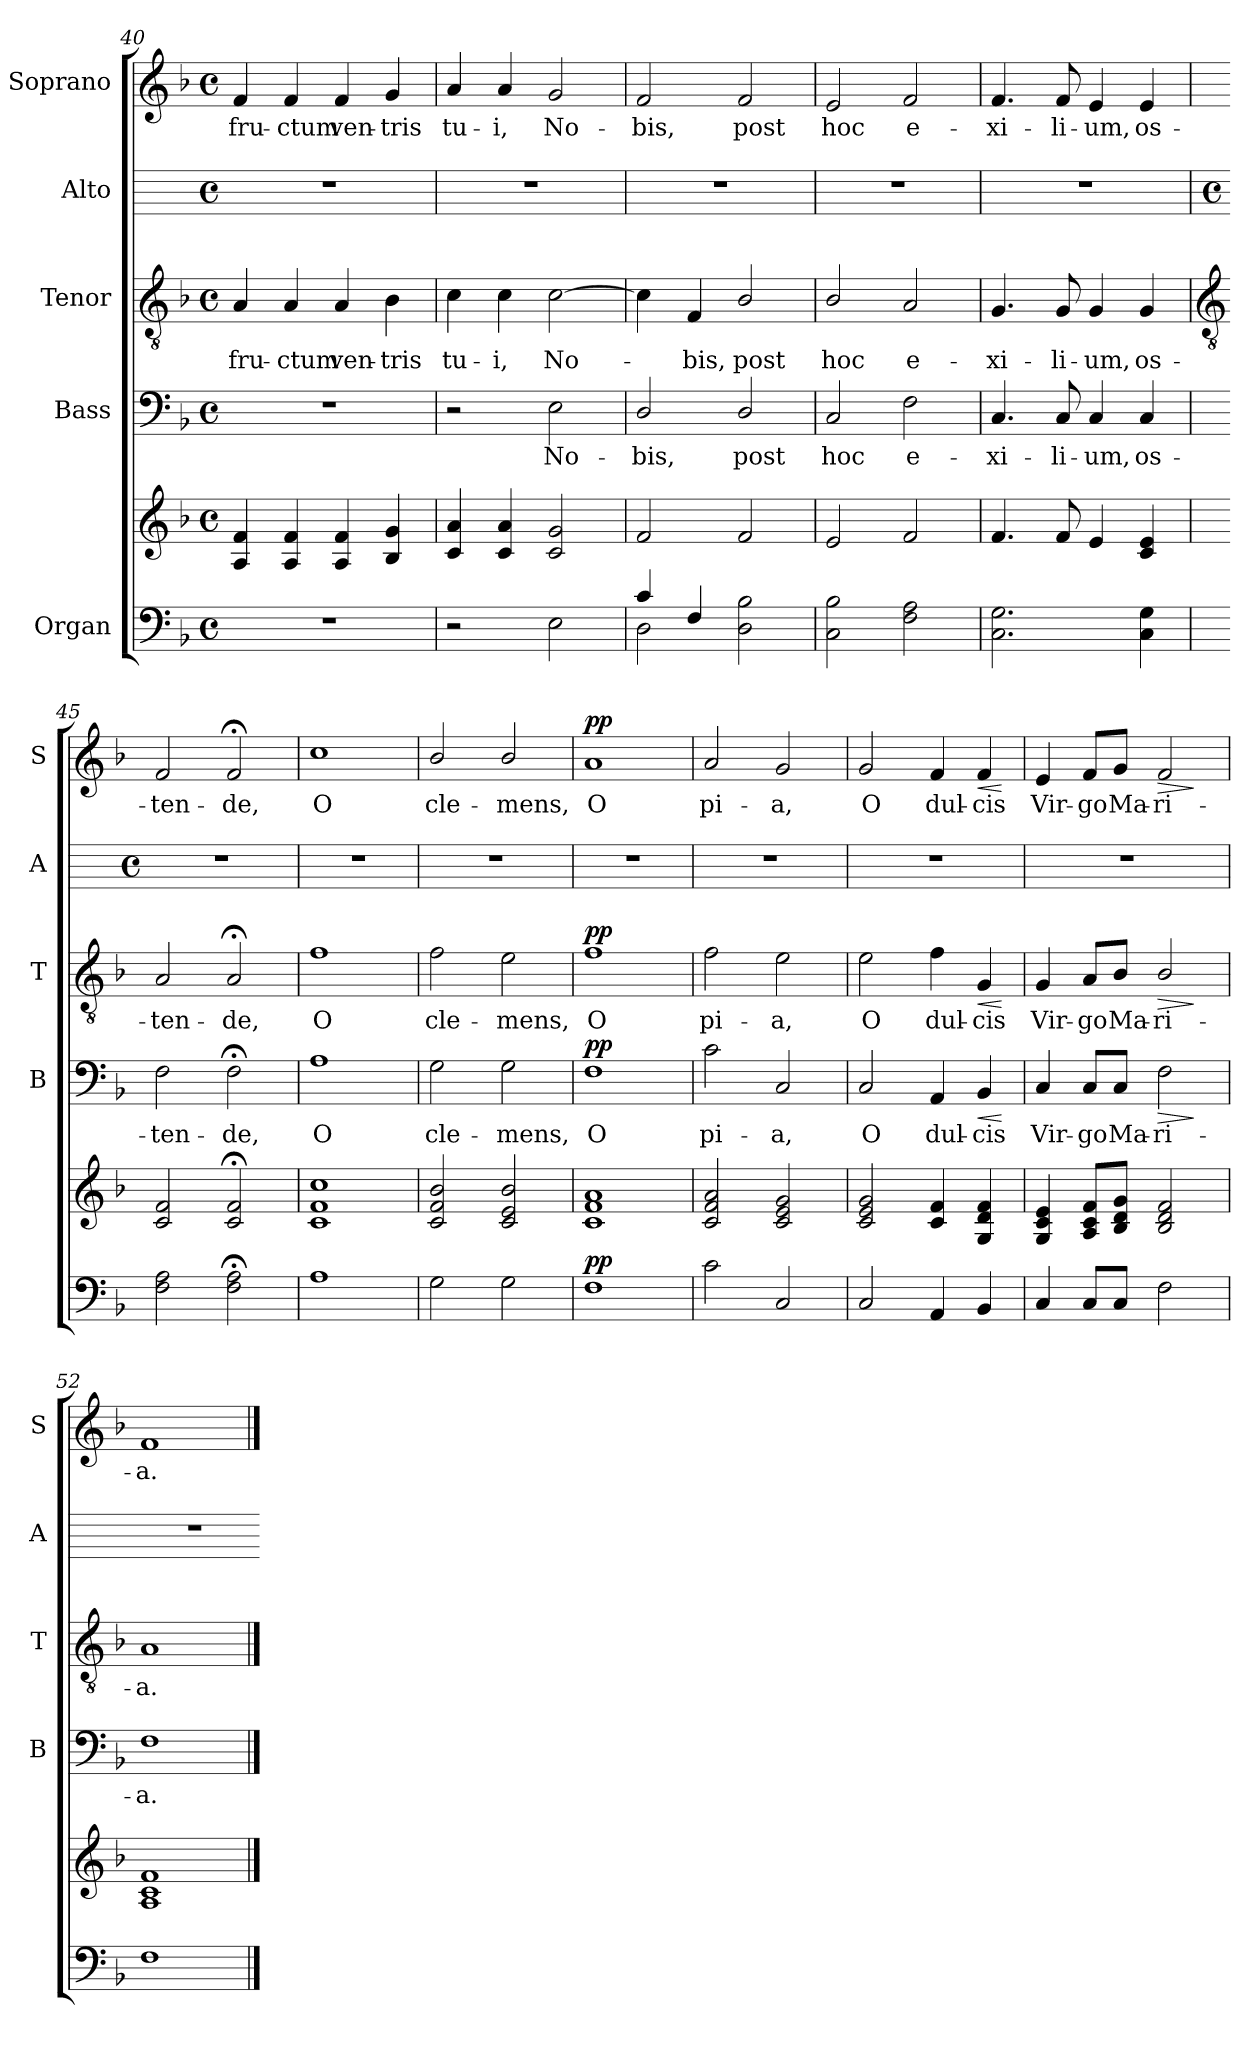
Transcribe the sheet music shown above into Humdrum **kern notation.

**kern	**kern	**dynam	**kern	**text	**dynam	**kern	**text	**dynam	**kern	**kern	**text	**dynam
*part5	*part5	*part5	*part4	*part4	*part4	*part3	*part3	*part3	*part2	*part1	*part1	*part1
*staff6	*staff5	*staff5/6	*staff4	*staff4	*staff4	*staff3	*staff3	*staff3	*staff2	*staff1	*staff1	*staff1
*I"Organ	*	*	*I"Bass	*	*	*I"Tenor	*	*	*I"Alto	*I"Soprano	*	*
*	*	*	*I'B	*	*	*I'T	*	*	*I'A	*I'S	*	*
*clefF4	*clefG2	*	*clefF4	*	*	*clefGv2	*	*	*	*clefG2	*	*
*k[b-]	*k[b-]	*	*k[b-]	*	*	*k[b-]	*	*	*	*k[b-]	*	*
*F:	*F:	*	*F:	*	*	*F:	*	*	*	*F:	*	*
*M4/4	*M4/4	*	*M4/4	*	*	*M4/4	*	*	*M4/4	*M4/4	*	*
*met(c)	*met(c)	*	*met(c)	*	*	*met(c)	*	*	*met(c)	*met(c)	*	*
=40	=40	=40	=40	=40	=40	=40	=40	=40	=40	=40	=40	=40
*	*^	*	*	*	*	*	*	*	*	*	*	*
!	!	!	!	!	!	!	!	!LO:LY:b	!	!	!	!LO:LY:b	!
1r	4A/ 4f/	1ryy	.	1r	.	.	4A	fru-	.	1r	4f	fru-	.
!	!	!	!	!	!	!	!	!LO:LY:b	!	!	!	!LO:LY:b	!
.	4A/ 4f/	.	.	.	.	.	4A	-ctum	.	.	4f	-ctum	.
!	!	!	!	!	!	!	!	!LO:LY:b	!	!	!	!LO:LY:b	!
.	4A/ 4f/	.	.	.	.	.	4A	ven-	.	.	4f	ven-	.
!	!	!	!	!	!	!	!	!LO:LY:b	!	!	!	!LO:LY:b	!
.	4B-/ 4g/	.	.	.	.	.	4B-	-tris	.	.	4g	-tris	.
=41	=41	=41	=41	=41	=41	=41	=41	=41	=41	=41	=41	=41	=41
!	!	!	!	!	!	!	!	!LO:LY:b	!	!	!	!LO:LY:b	!
2r	4c/ 4a/	1ryy	.	2r	.	.	4c	tu-	.	1r	4a	tu-	.
!	!	!	!	!	!	!	!	!LO:LY:b	!	!	!	!LO:LY:b	!
.	4c/ 4a/	.	.	.	.	.	4c	-i,	.	.	4a	-i,	.
!	!	!	!	!	!LO:LY:b	!	!	!LO:LY:b	!	!	!	!LO:LY:b	!
2E	2c/ 2g/	.	.	2E	No-	.	[2c	No-	.	.	2g	No-	.
=42	=42	=42	=42	=42	=42	=42	=42	=42	=42	=42	=42	=42	=42
*^	*	*	*	*	*	*	*	*	*	*	*	*	*
!	!	!	!	!	!	!LO:LY:b	!	!	!	!	!	!	!LO:LY:b	!
4c/	2D	2f/	2ryy	.	2D/	-bis,	.	4c]	.	.	1r	2f	-bis,	.
!	!	!	!	!	!	!	!	!	!LO:LY:b	!	!	!	!	!
4F/	.	.	.	.	.	.	.	4F	bis,	.	.	.	.	.
!	!	!	!	!	!	!LO:LY:b	!	!	!LO:LY:b	!	!	!	!LO:LY:b	!
2ryy	2D 2B-	2f/	2ryy	.	2D/	post	.	2B-/	post	.	.	2f	post	.
=43	=43	=43	=43	=43	=43	=43	=43	=43	=43	=43	=43	=43	=43	=43
!	!	!	!	!	!	!LO:LY:b	!	!	!LO:LY:b	!	!	!	!LO:LY:b	!
*v	*v	*	*	*	*	*	*	*	*	*	*	*	*	*
2C 2B-	2e/	1ryy	.	2C	hoc	.	2B-/	hoc	.	1r	2e	hoc	.
!	!	!	!	!	!LO:LY:b	!	!	!LO:LY:b	!	!	!	!LO:LY:b	!
2F 2A	2f/	.	.	2F	e-	.	2A	e-	.	.	2f	e-	.
=44	=44	=44	=44	=44	=44	=44	=44	=44	=44	=44	=44	=44	=44
!	!	!	!	!	!LO:LY:b	!	!	!LO:LY:b	!	!	!	!LO:LY:b	!
2.C 2.G	4.f/	1ryy	.	4.C	-xi-	.	4.G	-xi-	.	1r	4.f	-xi-	.
!	!	!	!	!	!LO:LY:b	!	!	!LO:LY:b	!	!	!	!LO:LY:b	!
.	8f/	.	.	8C	-li-	.	8G	-li-	.	.	8f	-li-	.
!	!	!	!	!	!LO:LY:b	!	!	!LO:LY:b	!	!	!	!LO:LY:b	!
.	4e/	.	.	4C	-um,	.	4G	-um,	.	.	4e	-um,	.
!	!	!	!	!	!LO:LY:b	!	!	!LO:LY:b	!	!	!	!LO:LY:b	!
4C 4G	4c/ 4e/	.	.	4C	os-	.	4G	os-	.	.	4e	os-	.
*	*v	*v	*	*	*	*	*	*	*	*	*	*	*
!!LO:LB:g=z
=45	=45	=45	=45	=45	=45	=45	=45	=45	=45	=45	=45	=45
*	*	*	*	*	*	*clefGv2	*	*	*	*	*	*
*	*	*	*	*	*	*	*	*	*M4/4	*	*	*
*	*	*	*	*	*	*	*	*	*met(c)	*	*	*
!	!	!	!	!LO:LY:b	!	!	!LO:LY:b	!	!	!	!LO:LY:b	!
2F 2A	2c 2f	.	2F	-ten-	.	2A	-ten-	.	1r	2f	-ten-	.
!	!	!	!	!LO:LY:b	!	!	!LO:LY:b	!	!	!	!LO:LY:b	!
2F; 2A;	2c;< 2f;<	.	2F;<	-de,	.	2A;<	-de,	.	.	2f;<	-de,	.
=46	=46	=46	=46	=46	=46	=46	=46	=46	=46	=46	=46	=46
!	!	!	!	!LO:LY:b	!	!	!LO:LY:b	!	!	!	!LO:LY:b	!
1A	1c 1f 1cc	.	1A	O	.	1f	O	.	1r	1cc	O	.
=47	=47	=47	=47	=47	=47	=47	=47	=47	=47	=47	=47	=47
!	!	!	!	!LO:LY:b	!	!	!LO:LY:b	!	!	!	!LO:LY:b	!
2G	2c 2f 2b-	.	2G	cle-	.	2f	cle-	.	1r	2b-/	cle-	.
!	!	!	!	!LO:LY:b	!	!	!LO:LY:b	!	!	!	!LO:LY:b	!
2G	2c 2e 2b-	.	2G	-mens,	.	2e	-mens,	.	.	2b-/	-mens,	.
=48	=48	=48	=48	=48	=48	=48	=48	=48	=48	=48	=48	=48
!	!	!LO:DY:a=2	!	!LO:LY:b	!LO:DY:b	!	!LO:LY:b	!LO:DY:b	!	!	!LO:LY:b	!LO:DY:b
1F	1c 1f 1a	pp	1F	O	pp	1f	O	pp	1r	1a	O	pp
=49	=49	=49	=49	=49	=49	=49	=49	=49	=49	=49	=49	=49
!	!	!	!	!LO:LY:b	!	!	!LO:LY:b	!	!	!	!LO:LY:b	!
2c	2c 2f 2a	.	2c	pi-	.	2f	pi-	.	1r	2a	pi-	.
!	!	!	!	!LO:LY:b	!	!	!LO:LY:b	!	!	!	!LO:LY:b	!
2C	2c 2e 2g	.	2C	-a,	.	2e	-a,	.	.	2g	-a,	.
=50	=50	=50	=50	=50	=50	=50	=50	=50	=50	=50	=50	=50
!	!	!	!	!LO:LY:b	!	!	!LO:LY:b	!	!	!	!LO:LY:b	!
2C	2c 2e 2g	.	2C	O	.	2e	O	.	1r	2g	O	.
!	!	!	!	!LO:LY:b	!	!	!LO:LY:b	!	!	!	!LO:LY:b	!
4AA	4c 4f	.	4AA	dul-	.	4f	dul-	.	.	4f	dul-	.
!	!	!	!	!LO:LY:b	!LO:HP:b	!	!LO:LY:b	!LO:HP:b	!	!	!LO:LY:b	!LO:HP:b
4BB-	4G 4d 4f	.	4BB-	-cis	<	4G	-cis	<	.	4f	-cis	<
.	.	.	.	.	[	.	.	[	.	.	.	[
=51	=51	=51	=51	=51	=51	=51	=51	=51	=51	=51	=51	=51
!	!	!	!	!LO:LY:b	!	!	!LO:LY:b	!	!	!	!LO:LY:b	!
4C	4G 4c 4e	.	4C	Vir-	.	4G	Vir-	.	1r	4e	Vir-	.
!	!	!	!	!LO:LY:b	!	!	!LO:LY:b	!	!	!	!LO:LY:b	!
8CL	8A 8c 8fL	.	8C/L	-go	.	8A/L	-go	.	.	8f/L	-go	.
!	!	!	!	!LO:LY:b	!	!	!LO:LY:b	!	!	!	!LO:LY:b	!
8CJ	8B- 8d 8gJ	.	8C/J	Ma-	.	8B-/J	Ma-	.	.	8g/J	Ma-	.
!	!	!	!	!LO:LY:b	!LO:HP:b	!	!LO:LY:b	!LO:HP:b	!	!	!LO:LY:b	!LO:HP:b
2F	2B- 2d 2f	.	2F	-ri-	>	2B-/	-ri-	>	.	2f	-ri-	>
.	.	.	.	.	]	.	.	]	.	.	.	]
=52	=52	=52	=52	=52	=52	=52	=52	=52	=52	=52	=52	=52
!	!	!	!	!LO:LY:b	!	!	!LO:LY:b	!	!	!	!LO:LY:b	!
1F	1A 1c 1f	.	1F	-a.	.	1A	-a.	.	1r	1f	-a.	.
==	==	==	==	==	==	==	==	==	=	==	==	==
*-	*-	*-	*-	*-	*-	*-	*-	*-	*-	*-	*-	*-
